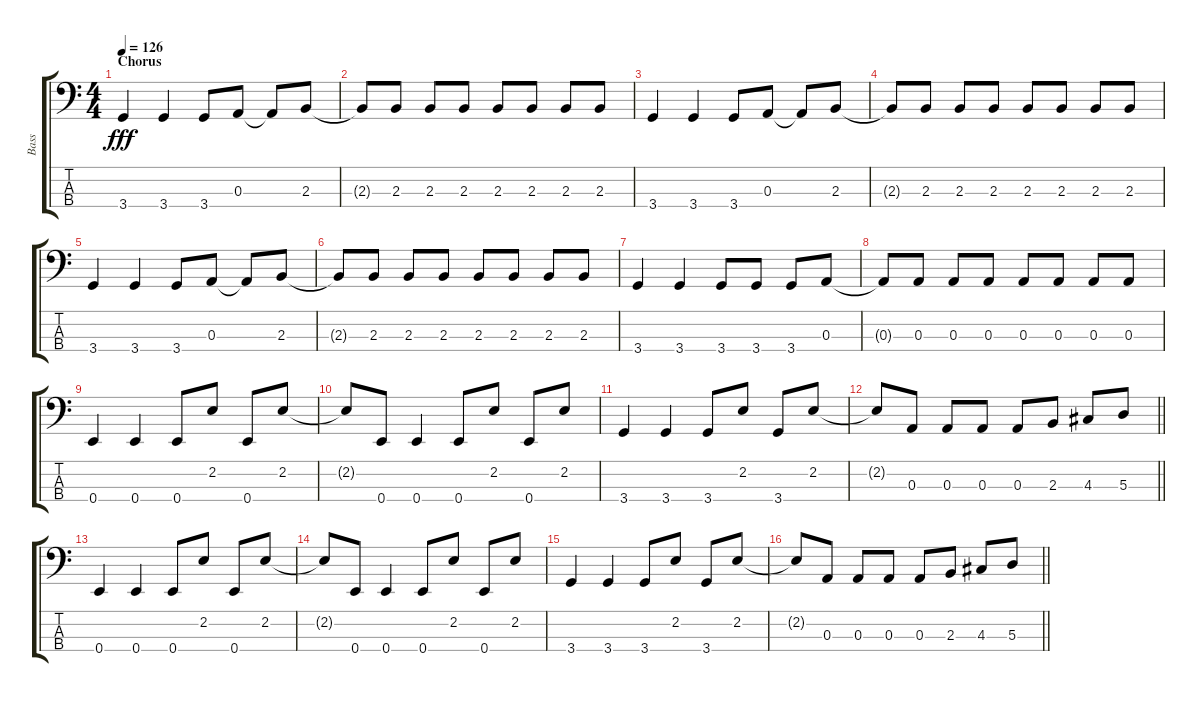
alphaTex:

\track ("Bass" "Bass") {instrument electricbassfinger}
\staff {score tabs}
\tuning (G2 D2 A1 E1) {hide}
\ts (4 4)
\section ("" "Chorus")
\tempo 126
\clef f4
\ks c
3.4.4{dy fff} 3.4.4 3.4.8 0.3.8 0.3{t}.8 2.3.8 |
2.3{t}.8 2.3.8 2.3.8 2.3.8 2.3.8 2.3.8 2.3.8 2.3.8 |
3.4.4 3.4.4 3.4.8 0.3.8 0.3{t}.8 2.3.8 |
2.3{t}.8 2.3.8 2.3.8 2.3.8 2.3.8 2.3.8 2.3.8 2.3.8 |
3.4.4 3.4.4 3.4.8 0.3.8 0.3{t}.8 2.3.8 |
2.3{t}.8 2.3.8 2.3.8 2.3.8 2.3.8 2.3.8 2.3.8 2.3.8 |
3.4.4 3.4.4 3.4.8 3.4.8 3.4.8 0.3.8 |
0.3{t}.8 0.3.8 0.3.8 0.3.8 0.3.8 0.3.8 0.3.8 0.3.8 |
0.4.4 0.4.4 0.4.8 2.2.8 0.4.8 2.2.8 |
2.2{t}.8 0.4.8 0.4.4 0.4.8 2.2.8 0.4.8 2.2.8 |
3.4.4 3.4.4 3.4.8 2.2.8 3.4.8 2.2.8 |
\barLineRight lightlight
2.2{t}.8 0.3.8 0.3.8 0.3.8 0.3.8 2.3.8 4.3.8 5.3.8 |
0.4.4 0.4.4 0.4.8 2.2.8 0.4.8 2.2.8 |
2.2{t}.8 0.4.8 0.4.4 0.4.8 2.2.8 0.4.8 2.2.8 |
3.4.4 3.4.4 3.4.8 2.2.8 3.4.8 2.2.8 |
\barLineRight lightlight
2.2{t}.8 0.3.8 0.3.8 0.3.8 0.3.8 2.3.8 4.3.8 5.3.8
